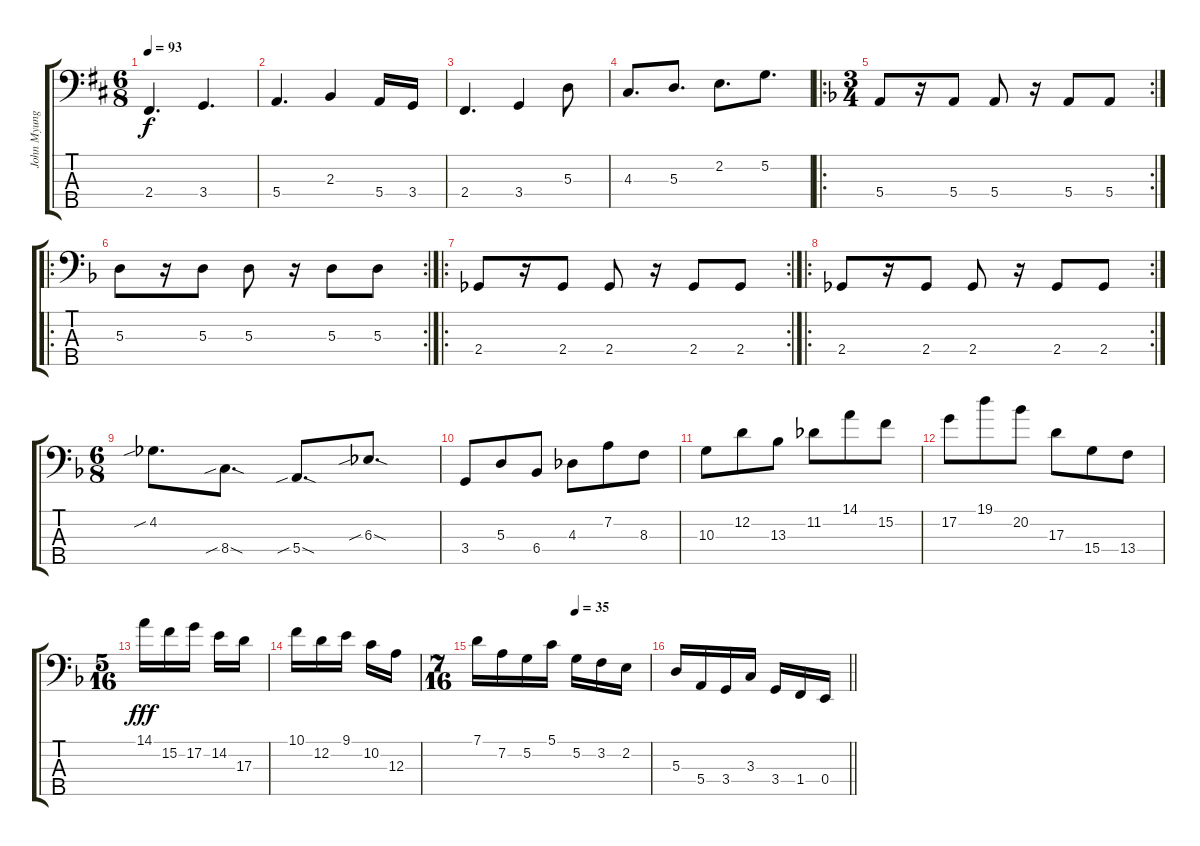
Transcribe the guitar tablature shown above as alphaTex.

\track ("John Myung - Bass" "John Myung") {instrument electricbassfinger}
\staff {score tabs}
\tuning (G2 D2 A1 E1 B0) {hide}
\ts (6 8)
\tempo 93
\clef f4
\ks bminor
2.4.4{d dy f} 3.4.4{d} |
5.4.4{d} 2.3.4 5.4.16 3.4.16 |
2.4.4{d} 3.4.4 5.3.8 |
4.3.8{d} 5.3.8{d} 2.2.8{d} 5.2.8{d} |
\ro
\rc 2
\ts (3 4)
\ks dminor
5.4.8 r.16 5.4.8 5.4.8 r.16 5.4.8 5.4.8 |
\ro
\rc 2
5.3.8 r.16 5.3.8 5.3.8 r.16 5.3.8 5.3.8 |
\ro
\rc 2
2.4.8 r.16 2.4.8 2.4.8 r.16 2.4.8 2.4.8 |
\ro
\rc 2
2.4.8 r.16 2.4.8 2.4.8 r.16 2.4.8 2.4.8 |
\ts (6 8)
4.2{sib}.8{d} 8.4{sib sod}.8{d} 5.4{sib sod}.8{d} 6.3{sib sod}.8{d} |
3.4.8 5.3.8 6.4.8 4.3.8 7.2.8 8.3.8 |
10.3.8 12.2.8 13.3.8 11.2.8 14.1.8 15.2.8 |
17.2.8 19.1.8 20.2.8 17.3.8 15.4.8 13.4.8 |
\ts (5 16)
14.1.16{dy fff} 15.2.16 17.2.16 14.2.16 17.3.16 |
10.1.16 12.2.16 9.1.16 10.2.16 12.3.16 |
\ts (7 16)
\tempo (35 0.5714285714285714)
7.1.16 7.2.16 5.2.16 5.1.16 5.2.16 3.2.16 2.2.16 |
\barLineRight lightlight
5.3.16 5.4.16 3.4.16 3.3.16 3.4.16 1.4.16 0.4.16
